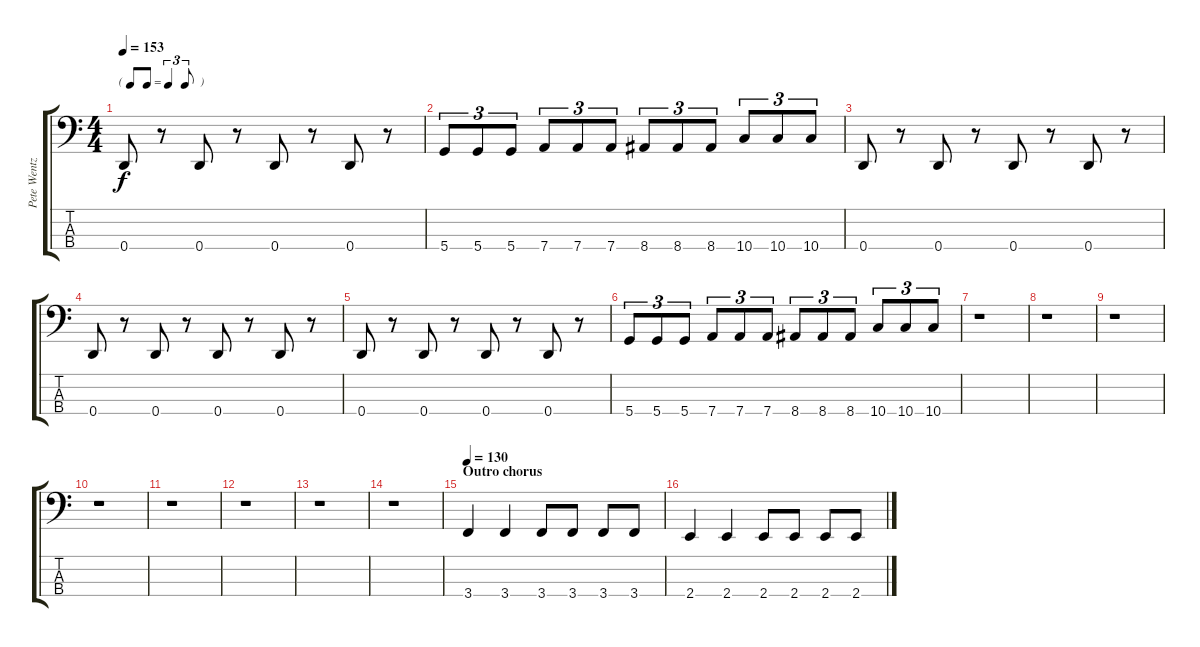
\track ("Pete Wentz" "Pete Wentz") {instrument electricbassfinger}
\staff {score tabs}
\tuning (G2 D2 A1 D1) {hide}
\ts (4 4)
\tf triplet8th
\tempo 153
\clef f4
\ks c
0.4.8{dy f} r.8 0.4.8 r.8 0.4.8 r.8 0.4.8 r.8 |
5.4.8{tu (3 2)} 5.4.8{tu (3 2)} 5.4.8{tu (3 2)} 7.4.8{tu (3 2)} 7.4.8{tu (3 2)} 7.4.8{tu (3 2)} 8.4.8{tu (3 2)} 8.4.8{tu (3 2)} 8.4.8{tu (3 2)} 10.4.8{tu (3 2)} 10.4.8{tu (3 2)} 10.4.8{tu (3 2)} |
0.4.8 r.8 0.4.8 r.8 0.4.8 r.8 0.4.8 r.8 |
0.4.8 r.8 0.4.8 r.8 0.4.8 r.8 0.4.8 r.8 |
0.4.8 r.8 0.4.8 r.8 0.4.8 r.8 0.4.8 r.8 |
5.4.8{tu (3 2)} 5.4.8{tu (3 2)} 5.4.8{tu (3 2)} 7.4.8{tu (3 2)} 7.4.8{tu (3 2)} 7.4.8{tu (3 2)} 8.4.8{tu (3 2)} 8.4.8{tu (3 2)} 8.4.8{tu (3 2)} 10.4.8{tu (3 2)} 10.4.8{tu (3 2)} 10.4.8{tu (3 2)} |
r.1 |
r.1 |
r.1 |
r.1 |
r.1 |
r.1 |
r.1 |
r.1 |
\section ("" "Outro chorus")
\tempo 130
3.4.4 3.4.4 3.4.8 3.4.8 3.4.8 3.4.8 |
2.4.4 2.4.4 2.4.8 2.4.8 2.4.8 2.4.8
